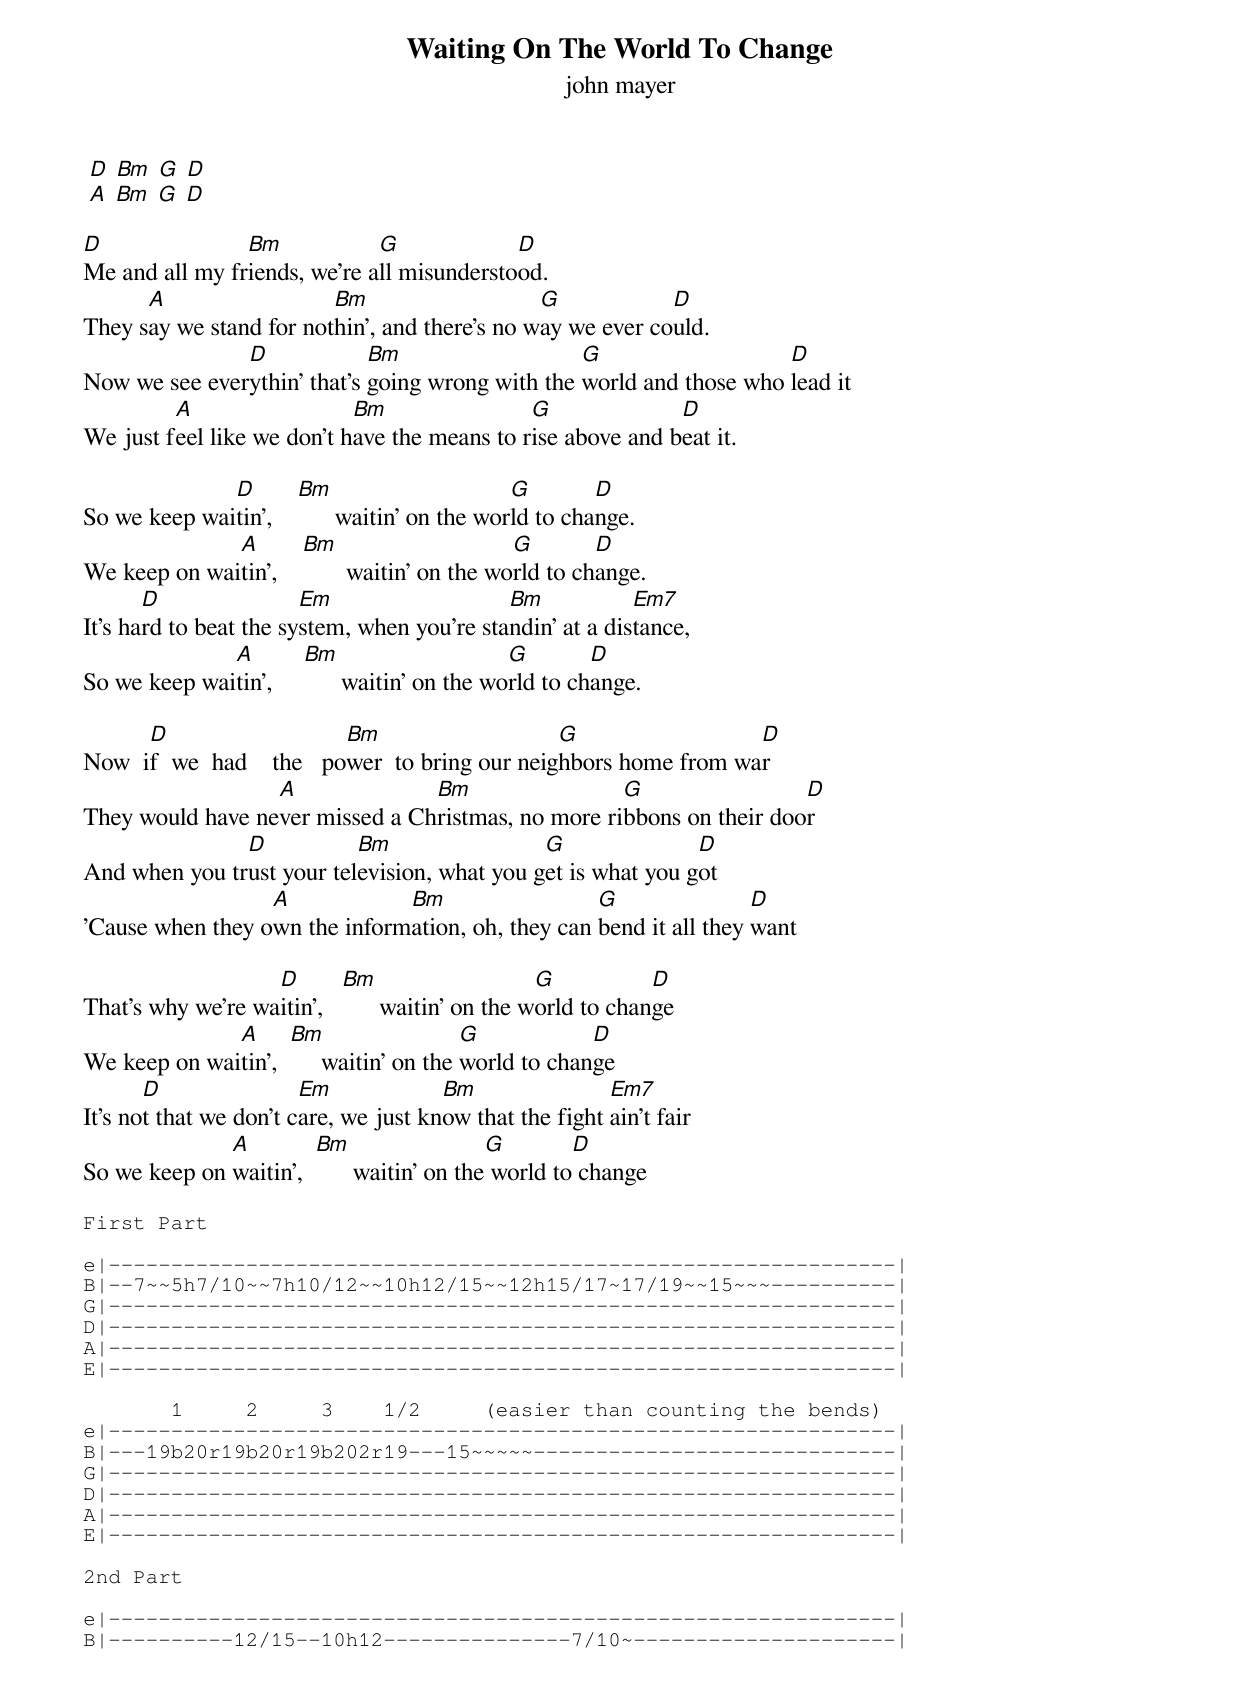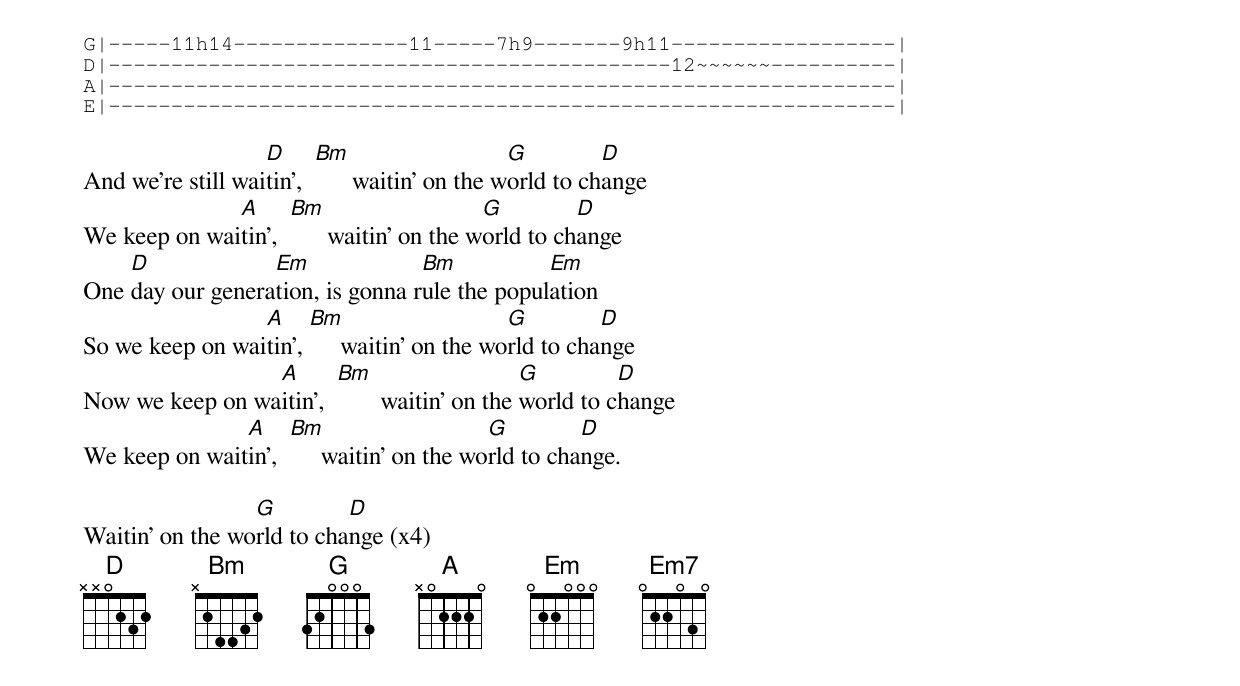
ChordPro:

{title: Waiting On The World To Change}
{subtitle: john mayer}

 [D] [Bm] [G] [D]
 [A] [Bm] [G] [D]

[D]Me and all my fr[Bm]iends, we're a[G]ll misundersto[D]od.
They s[A]ay we stand for not[Bm]hin', and there's no w[G]ay we ever co[D]uld.
Now we see ever[D]ythin' that's [Bm]going wrong with the [G]world and those who [D]lead it
We just f[A]eel like we don't h[Bm]ave the means to r[G]ise above and b[D]eat it.

So we keep wai[D]tin',    [Bm]      waitin' on the wor[G]ld to cha[D]nge.
We keep on wai[A]tin',    [Bm]       waitin' on the wo[G]rld to ch[D]ange.
It's ha[D]rd to beat the sy[Em]stem, when you're sta[Bm]ndin' at a dis[Em7]tance,
So we keep wai[A]tin',     [Bm]      waitin' on the wo[G]rld to ch[D]ange.

Now  i[D]f  we  had    the   po[Bm]wer  to bring our neig[G]hbors home from wa[D]r
They would have ne[A]ver missed a Ch[Bm]ristmas, no more ri[G]bbons on their doo[D]r
And when you tr[D]ust your tel[Bm]evision, what you g[G]et is what you g[D]ot
'Cause when they o[A]wn the inform[Bm]ation, oh, they can [G]bend it all they [D]want

That's why we're wa[D]itin',   [Bm]      waitin' on the w[G]orld to chan[D]ge
We keep on wai[A]tin',  [Bm]     waitin' on the [G]world to chan[D]ge
It's no[D]t that we don't c[Em]are, we just kn[Bm]ow that the fight [Em7]ain't fair
So we keep on [A]waitin',  [Bm]      waitin' on the[G] world to[D] change

{sot}
First Part

e|---------------------------------------------------------------|
B|--7~~5h7/10~~7h10/12~~10h12/15~~12h15/17~17/19~~15~~~----------|
G|---------------------------------------------------------------|
D|---------------------------------------------------------------|
A|---------------------------------------------------------------|
E|---------------------------------------------------------------|

       1     2     3    1/2     (easier than counting the bends)
e|---------------------------------------------------------------|
B|---19b20r19b20r19b202r19---15~~~~~-----------------------------|
G|---------------------------------------------------------------|
D|---------------------------------------------------------------|
A|---------------------------------------------------------------|
E|---------------------------------------------------------------|

2nd Part

e|---------------------------------------------------------------|
B|----------12/15--10h12---------------7/10~---------------------|
G|-----11h14--------------11-----7h9-------9h11------------------|
D|---------------------------------------------12~~~~~~----------|
A|---------------------------------------------------------------|
E|---------------------------------------------------------------|
{eot}

And we're still wai[D]tin',  [Bm]      waitin' on the w[G]orld to ch[D]ange
We keep on wai[A]tin',  [Bm]      waitin' on the w[G]orld to ch[D]ange
One [D]day our genera[Em]tion, is gonna r[Bm]ule the popul[Em]ation
So we keep on wai[A]tin', [Bm]     waitin' on the wo[G]rld to cha[D]nge
Now we keep on wa[A]itin',  [Bm]       waitin' on the [G]world to c[D]hange
We keep on wait[A]in',  [Bm]     waitin' on the wo[G]rld to cha[D]nge.

Waitin' on the wo[G]rld to cha[D]nge (x4)
